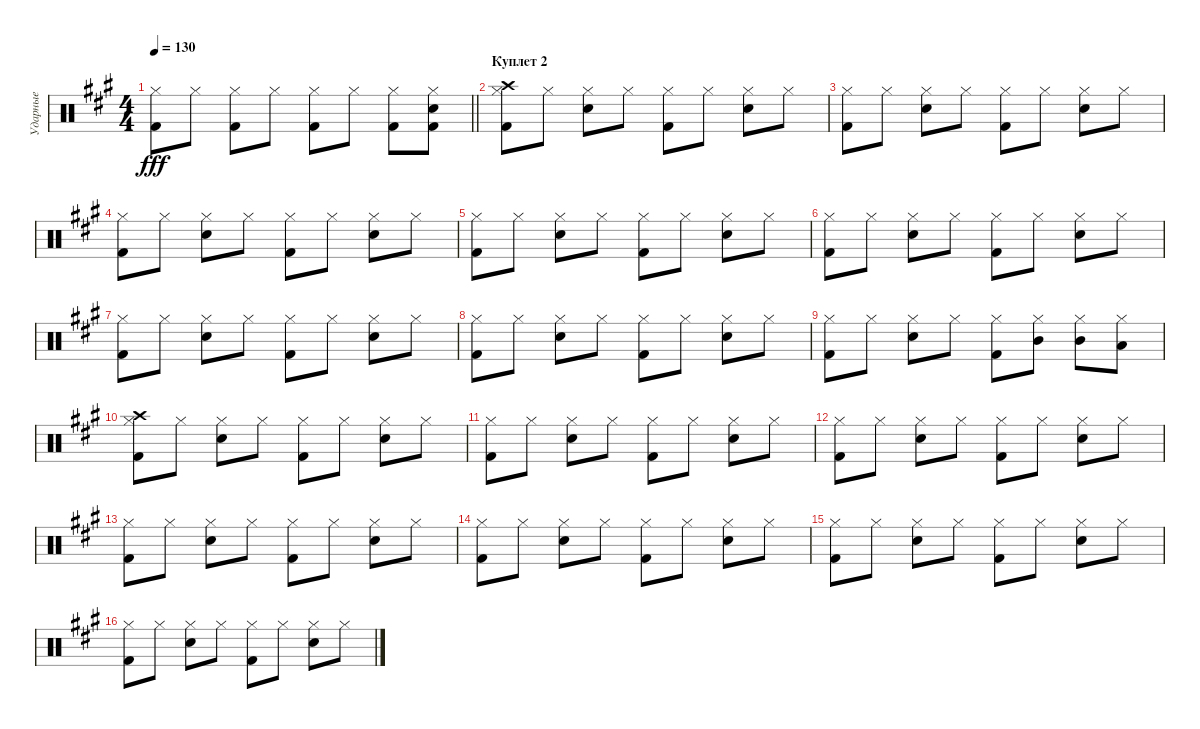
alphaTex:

\track ("Ударные" "Ударные") {solo instrument percussion}
\staff {score}
\articulation defaults
\ts (4 4)
\tempo 130
\clef neutral
\barLineRight lightlight
\ks f#minor
("Hi-Hat (closed)" "Kick (hit) 2").8{dy fff} "Hi-Hat (closed)".8 ("Hi-Hat (closed)" "Kick (hit) 2").8 "Hi-Hat (closed)".8 ("Hi-Hat (closed)" "Kick (hit) 2").8 "Hi-Hat (closed)".8 ("Hi-Hat (closed)" "Kick (hit) 2").8 ("Snare (hit) 2" "Hi-Hat (closed)" "Kick (hit) 2").8 |
\section ("" "Куплет 2")
("Crash high (hit)" "Hi-Hat (closed)" "Kick (hit) 2").8 "Hi-Hat (closed)".8 ("Hi-Hat (closed)" "Snare (hit) 2").8 "Hi-Hat (closed)".8 ("Hi-Hat (closed)" "Kick (hit) 2").8 "Hi-Hat (closed)".8 ("Hi-Hat (closed)" "Snare (hit) 2").8 "Hi-Hat (closed)".8 |
("Hi-Hat (closed)" "Kick (hit) 2").8 "Hi-Hat (closed)".8 ("Hi-Hat (closed)" "Snare (hit) 2").8 "Hi-Hat (closed)".8 ("Hi-Hat (closed)" "Kick (hit) 2").8 "Hi-Hat (closed)".8 ("Hi-Hat (closed)" "Snare (hit) 2").8 "Hi-Hat (closed)".8 |
("Hi-Hat (closed)" "Kick (hit) 2").8 "Hi-Hat (closed)".8 ("Hi-Hat (closed)" "Snare (hit) 2").8 "Hi-Hat (closed)".8 ("Hi-Hat (closed)" "Kick (hit) 2").8 "Hi-Hat (closed)".8 ("Hi-Hat (closed)" "Snare (hit) 2").8 "Hi-Hat (closed)".8 |
("Hi-Hat (closed)" "Kick (hit) 2").8 "Hi-Hat (closed)".8 ("Hi-Hat (closed)" "Snare (hit) 2").8 "Hi-Hat (closed)".8 ("Hi-Hat (closed)" "Kick (hit) 2").8 "Hi-Hat (closed)".8 ("Hi-Hat (closed)" "Snare (hit) 2").8 "Hi-Hat (closed)".8 |
("Hi-Hat (closed)" "Kick (hit) 2").8 "Hi-Hat (closed)".8 ("Hi-Hat (closed)" "Snare (hit) 2").8 "Hi-Hat (closed)".8 ("Hi-Hat (closed)" "Kick (hit) 2").8 "Hi-Hat (closed)".8 ("Hi-Hat (closed)" "Snare (hit) 2").8 "Hi-Hat (closed)".8 |
("Hi-Hat (closed)" "Kick (hit) 2").8 "Hi-Hat (closed)".8 ("Hi-Hat (closed)" "Snare (hit) 2").8 "Hi-Hat (closed)".8 ("Hi-Hat (closed)" "Kick (hit) 2").8 "Hi-Hat (closed)".8 ("Hi-Hat (closed)" "Snare (hit) 2").8 "Hi-Hat (closed)".8 |
("Hi-Hat (closed)" "Kick (hit) 2").8 "Hi-Hat (closed)".8 ("Hi-Hat (closed)" "Snare (hit) 2").8 "Hi-Hat (closed)".8 ("Hi-Hat (closed)" "Kick (hit) 2").8 "Hi-Hat (closed)".8 ("Hi-Hat (closed)" "Snare (hit) 2").8 "Hi-Hat (closed)".8 |
("Hi-Hat (closed)" "Kick (hit) 2").8 "Hi-Hat (closed)".8 ("Hi-Hat (closed)" "Snare (hit) 2").8 "Hi-Hat (closed)".8 ("Hi-Hat (closed)" "Kick (hit) 2").8 ("Hi-Hat (closed)" "Mid Tom (hit)").8 ("Hi-Hat (closed)" "Mid Tom (hit)").8 ("Hi-Hat (closed)" "Low Tom (hit)").8 |
("Crash high (hit)" "Hi-Hat (closed)" "Kick (hit) 2").8 "Hi-Hat (closed)".8 ("Hi-Hat (closed)" "Snare (hit) 2").8 "Hi-Hat (closed)".8 ("Hi-Hat (closed)" "Kick (hit) 2").8 "Hi-Hat (closed)".8 ("Hi-Hat (closed)" "Snare (hit) 2").8 "Hi-Hat (closed)".8 |
("Hi-Hat (closed)" "Kick (hit) 2").8 "Hi-Hat (closed)".8 ("Hi-Hat (closed)" "Snare (hit) 2").8 "Hi-Hat (closed)".8 ("Hi-Hat (closed)" "Kick (hit) 2").8 "Hi-Hat (closed)".8 ("Hi-Hat (closed)" "Snare (hit) 2").8 "Hi-Hat (closed)".8 |
("Hi-Hat (closed)" "Kick (hit) 2").8 "Hi-Hat (closed)".8 ("Hi-Hat (closed)" "Snare (hit) 2").8 "Hi-Hat (closed)".8 ("Hi-Hat (closed)" "Kick (hit) 2").8 "Hi-Hat (closed)".8 ("Hi-Hat (closed)" "Snare (hit) 2").8 "Hi-Hat (closed)".8 |
("Hi-Hat (closed)" "Kick (hit) 2").8 "Hi-Hat (closed)".8 ("Hi-Hat (closed)" "Snare (hit) 2").8 "Hi-Hat (closed)".8 ("Hi-Hat (closed)" "Kick (hit) 2").8 "Hi-Hat (closed)".8 ("Hi-Hat (closed)" "Snare (hit) 2").8 "Hi-Hat (closed)".8 |
("Hi-Hat (closed)" "Kick (hit) 2").8 "Hi-Hat (closed)".8 ("Hi-Hat (closed)" "Snare (hit) 2").8 "Hi-Hat (closed)".8 ("Hi-Hat (closed)" "Kick (hit) 2").8 "Hi-Hat (closed)".8 ("Hi-Hat (closed)" "Snare (hit) 2").8 "Hi-Hat (closed)".8 |
("Hi-Hat (closed)" "Kick (hit) 2").8 "Hi-Hat (closed)".8 ("Hi-Hat (closed)" "Snare (hit) 2").8 "Hi-Hat (closed)".8 ("Hi-Hat (closed)" "Kick (hit) 2").8 "Hi-Hat (closed)".8 ("Hi-Hat (closed)" "Snare (hit) 2").8 "Hi-Hat (closed)".8 |
("Hi-Hat (closed)" "Kick (hit) 2").8 "Hi-Hat (closed)".8 ("Hi-Hat (closed)" "Snare (hit) 2").8 "Hi-Hat (closed)".8 ("Hi-Hat (closed)" "Kick (hit) 2").8 "Hi-Hat (closed)".8 ("Hi-Hat (closed)" "Snare (hit) 2").8 "Hi-Hat (closed)".8
